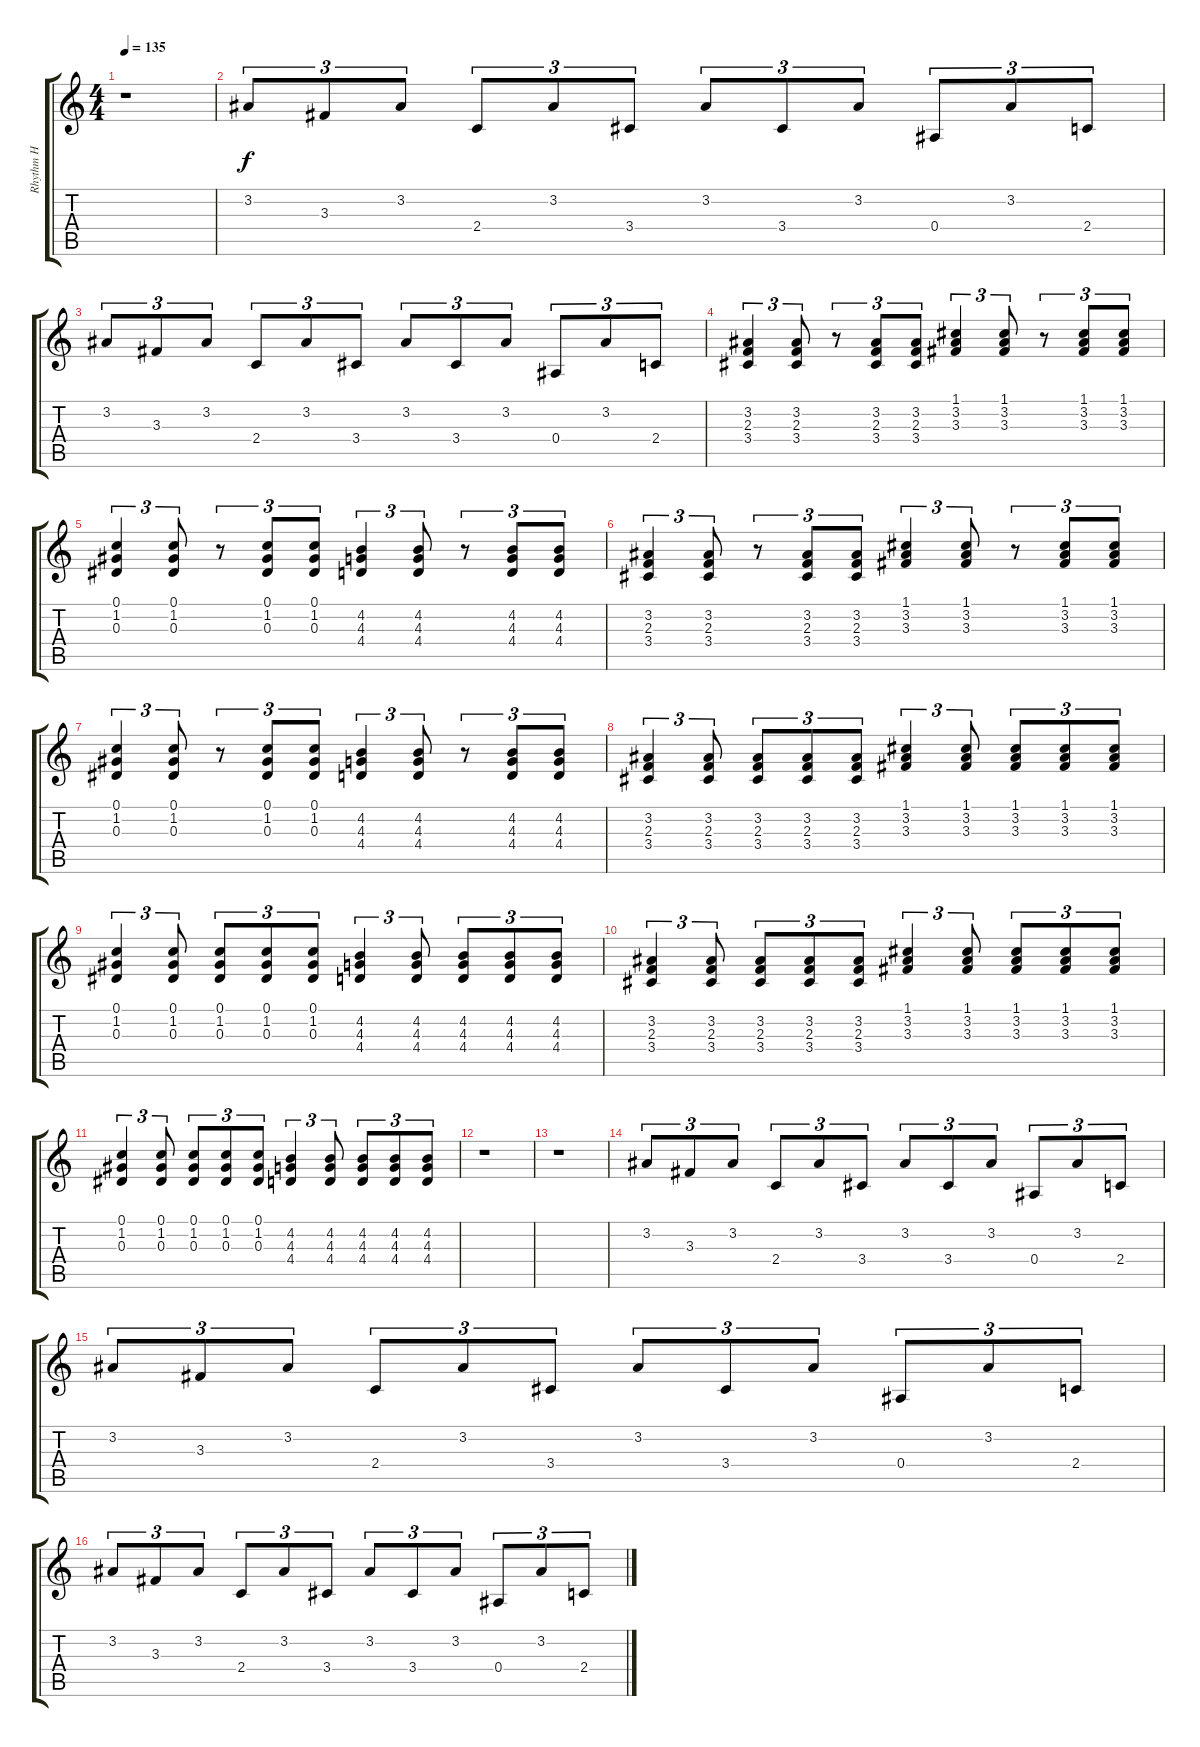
\track ("Rhythm H" "Rhythm H") {instrument distortionguitar}
\staff {score tabs}
\tuning (C4 G3 Eb3 Bb2 F2 C2) {hide}
\ts (4 4)
\tempo 135
\clef g2
\ks c
r.1{dy f} |
3.2.8{tu (3 2) instrument overdrivenguitar} 3.3.8{tu (3 2)} 3.2.8{tu (3 2)} 2.4.8{tu (3 2)} 3.2.8{tu (3 2)} 3.4.8{tu (3 2)} 3.2.8{tu (3 2)} 3.4.8{tu (3 2)} 3.2.8{tu (3 2)} 0.4.8{tu (3 2)} 3.2.8{tu (3 2)} 2.4.8{tu (3 2)} |
3.2.8{tu (3 2) instrument overdrivenguitar} 3.3.8{tu (3 2)} 3.2.8{tu (3 2)} 2.4.8{tu (3 2)} 3.2.8{tu (3 2)} 3.4.8{tu (3 2)} 3.2.8{tu (3 2)} 3.4.8{tu (3 2)} 3.2.8{tu (3 2)} 0.4.8{tu (3 2)} 3.2.8{tu (3 2)} 2.4.8{tu (3 2)} |
(3.2 2.3 3.4).4{tu (3 2)} (3.2 2.3 3.4).8{tu (3 2)} r.8{tu (3 2)} (3.2 2.3 3.4).8{tu (3 2)} (3.2 2.3 3.4).8{tu (3 2)} (1.1 3.2 3.3).4{tu (3 2)} (1.1 3.2 3.3).8{tu (3 2)} r.8{tu (3 2)} (1.1 3.2 3.3).8{tu (3 2)} (1.1 3.2 3.3).8{tu (3 2)} |
(0.1 1.2 0.3).4{tu (3 2)} (0.1 1.2 0.3).8{tu (3 2)} r.8{tu (3 2)} (0.1 1.2 0.3).8{tu (3 2)} (0.1 1.2 0.3).8{tu (3 2)} (4.2 4.3 4.4).4{tu (3 2)} (4.2 4.3 4.4).8{tu (3 2)} r.8{tu (3 2)} (4.2 4.3 4.4).8{tu (3 2)} (4.2 4.3 4.4).8{tu (3 2)} |
(3.2 2.3 3.4).4{tu (3 2)} (3.2 2.3 3.4).8{tu (3 2)} r.8{tu (3 2)} (3.2 2.3 3.4).8{tu (3 2)} (3.2 2.3 3.4).8{tu (3 2)} (1.1 3.2 3.3).4{tu (3 2)} (1.1 3.2 3.3).8{tu (3 2)} r.8{tu (3 2)} (1.1 3.2 3.3).8{tu (3 2)} (1.1 3.2 3.3).8{tu (3 2)} |
(0.1 1.2 0.3).4{tu (3 2)} (0.1 1.2 0.3).8{tu (3 2)} r.8{tu (3 2)} (0.1 1.2 0.3).8{tu (3 2)} (0.1 1.2 0.3).8{tu (3 2)} (4.2 4.3 4.4).4{tu (3 2)} (4.2 4.3 4.4).8{tu (3 2)} r.8{tu (3 2)} (4.2 4.3 4.4).8{tu (3 2)} (4.2 4.3 4.4).8{tu (3 2)} |
(3.2 2.3 3.4).4{tu (3 2)} (3.2 2.3 3.4).8{tu (3 2)} (3.2 2.3 3.4).8{tu (3 2)} (3.2 2.3 3.4).8{tu (3 2)} (3.2 2.3 3.4).8{tu (3 2)} (1.1 3.2 3.3).4{tu (3 2)} (1.1 3.2 3.3).8{tu (3 2)} (1.1 3.2 3.3).8{tu (3 2)} (1.1 3.2 3.3).8{tu (3 2)} (1.1 3.2 3.3).8{tu (3 2)} |
(0.1 1.2 0.3).4{tu (3 2)} (0.1 1.2 0.3).8{tu (3 2)} (0.1 1.2 0.3).8{tu (3 2)} (0.1 1.2 0.3).8{tu (3 2)} (0.1 1.2 0.3).8{tu (3 2)} (4.2 4.3 4.4).4{tu (3 2)} (4.2 4.3 4.4).8{tu (3 2)} (4.2 4.3 4.4).8{tu (3 2)} (4.2 4.3 4.4).8{tu (3 2)} (4.2 4.3 4.4).8{tu (3 2)} |
(3.2 2.3 3.4).4{tu (3 2)} (3.2 2.3 3.4).8{tu (3 2)} (3.2 2.3 3.4).8{tu (3 2)} (3.2 2.3 3.4).8{tu (3 2)} (3.2 2.3 3.4).8{tu (3 2)} (1.1 3.2 3.3).4{tu (3 2)} (1.1 3.2 3.3).8{tu (3 2)} (1.1 3.2 3.3).8{tu (3 2)} (1.1 3.2 3.3).8{tu (3 2)} (1.1 3.2 3.3).8{tu (3 2)} |
(0.1 1.2 0.3).4{tu (3 2)} (0.1 1.2 0.3).8{tu (3 2)} (0.1 1.2 0.3).8{tu (3 2)} (0.1 1.2 0.3).8{tu (3 2)} (0.1 1.2 0.3).8{tu (3 2)} (4.2 4.3 4.4).4{tu (3 2)} (4.2 4.3 4.4).8{tu (3 2)} (4.2 4.3 4.4).8{tu (3 2)} (4.2 4.3 4.4).8{tu (3 2)} (4.2 4.3 4.4).8{tu (3 2)} |
r.1 |
r.1 |
3.2.8{tu (3 2) instrument overdrivenguitar} 3.3.8{tu (3 2)} 3.2.8{tu (3 2)} 2.4.8{tu (3 2)} 3.2.8{tu (3 2)} 3.4.8{tu (3 2)} 3.2.8{tu (3 2)} 3.4.8{tu (3 2)} 3.2.8{tu (3 2)} 0.4.8{tu (3 2)} 3.2.8{tu (3 2)} 2.4.8{tu (3 2)} |
3.2.8{tu (3 2) instrument overdrivenguitar} 3.3.8{tu (3 2)} 3.2.8{tu (3 2)} 2.4.8{tu (3 2)} 3.2.8{tu (3 2)} 3.4.8{tu (3 2)} 3.2.8{tu (3 2)} 3.4.8{tu (3 2)} 3.2.8{tu (3 2)} 0.4.8{tu (3 2)} 3.2.8{tu (3 2)} 2.4.8{tu (3 2)} |
3.2.8{tu (3 2) instrument overdrivenguitar} 3.3.8{tu (3 2)} 3.2.8{tu (3 2)} 2.4.8{tu (3 2)} 3.2.8{tu (3 2)} 3.4.8{tu (3 2)} 3.2.8{tu (3 2)} 3.4.8{tu (3 2)} 3.2.8{tu (3 2)} 0.4.8{tu (3 2)} 3.2.8{tu (3 2)} 2.4.8{tu (3 2)}
